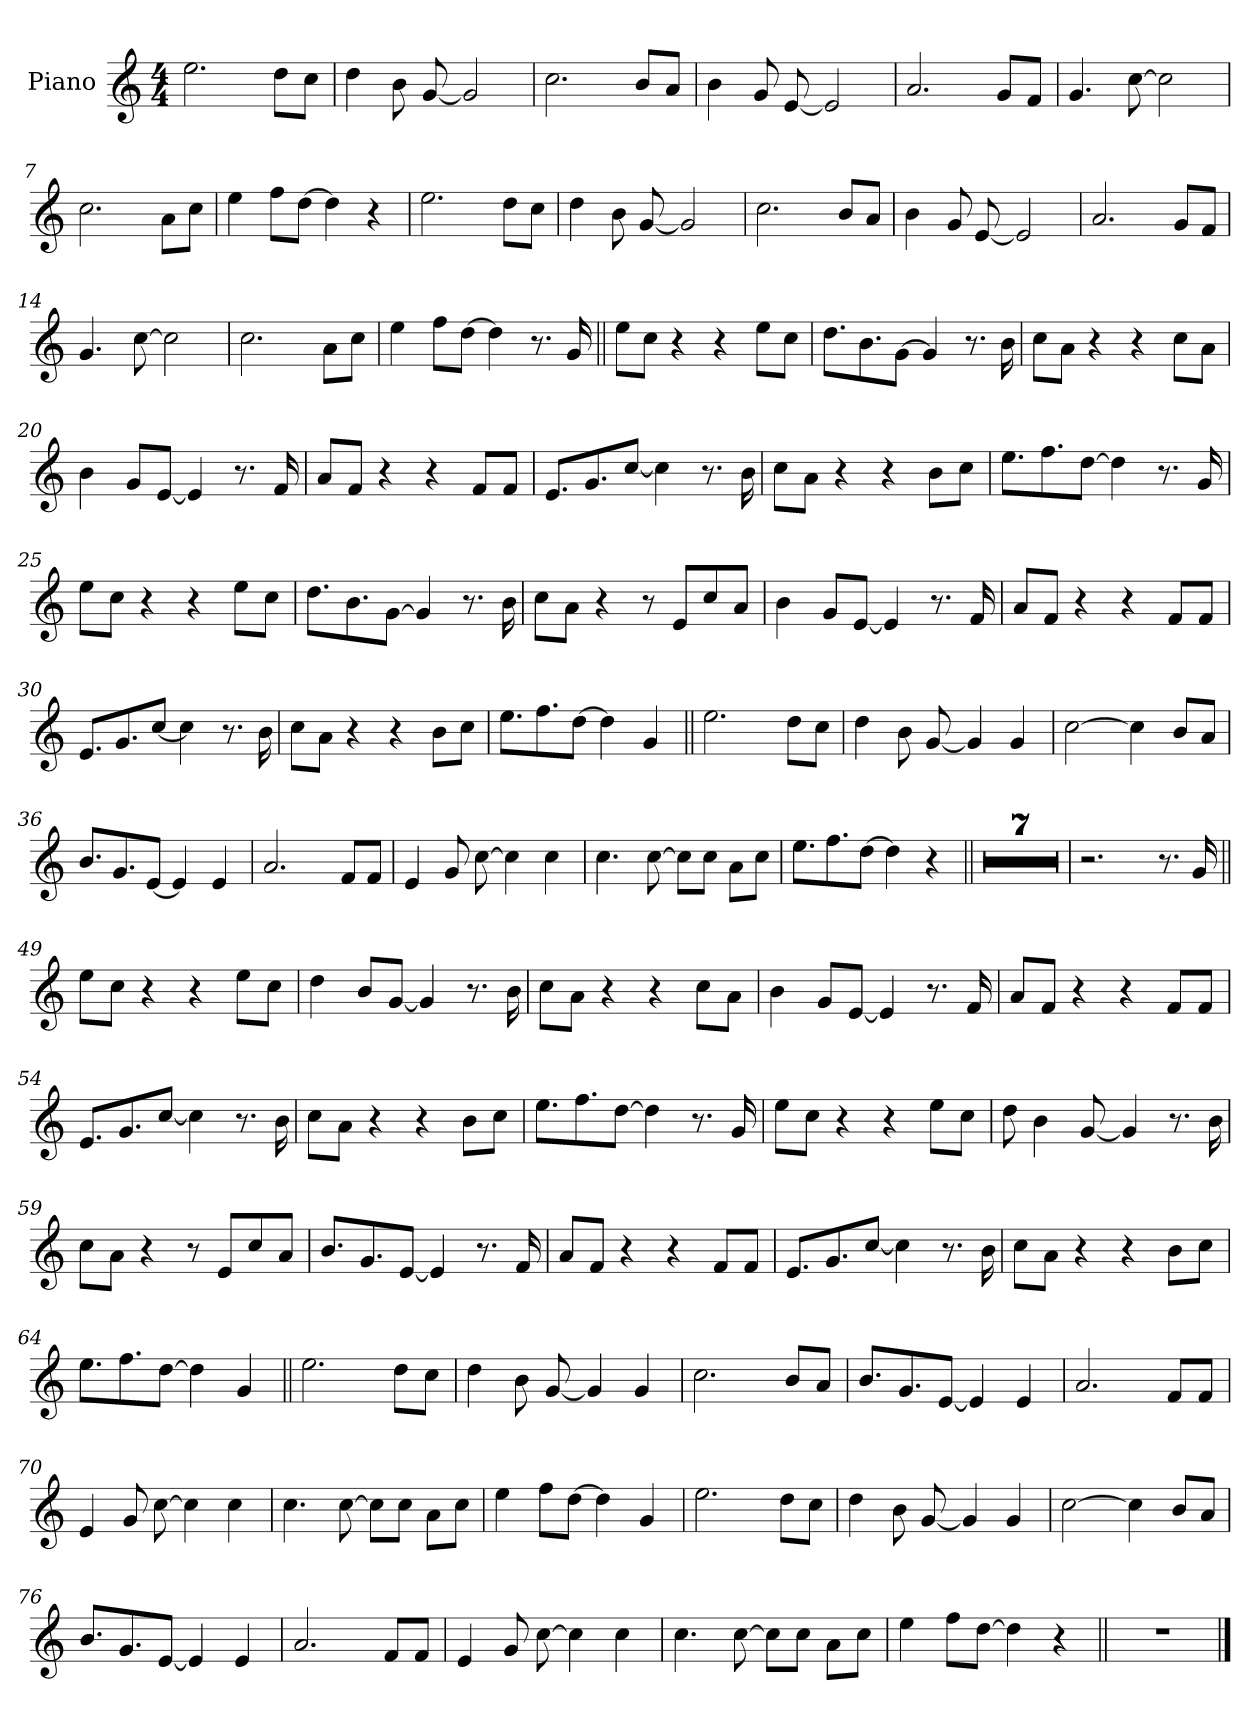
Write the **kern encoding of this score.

**kern
*part1
*staff1
*I"Piano
*I'Pno.
*clefG2
*k[]
*M4/4
*MM130
=1
2.ee!
8dd!L
8cc!J
=2
4dd!
8b!
[8g!
2g!]
=3
2.cc!
8b!L
8a!J
=4
4b!
8g!
[8e!
2e!]
=5
2.a!
8g!L
8f!J
=6
4.g!
[8cc!
2cc!]
=7
2.cc!
8a!L
8cc!J
=8
4ee!
8ff!L
[8dd!J
4dd!]
4r
=9
2.ee!
8dd!L
8cc!J
=10
4dd!
8b!
[8g!
2g!]
=11
2.cc!
8b!L
8a!J
=12
4b!
8g!
[8e!
2e!]
=13
2.a!
8g!L
8f!J
=14
4.g!
[8cc!
2cc!]
=15
2.cc!
8a!L
8cc!J
=16
4ee!
8ff!L
[8dd!J
4dd!]
8.r
16g
=17||
8eeL
8ccJ
4r
4r
8eeL
8ccJ
=18
8.ddL
8.b
[8gJ
4g]
8.r
16b
=19
8ccL
8aJ
4r
4r
8ccL
8aJ
=20
4b
8gL
[8eJ
4e]
8.r
16f
=21
8aL
8fJ
4r
4r
8fL
8fJ
=22
8.eL
8.g
[8ccJ
4cc]
8.r
16b
=23
8ccL
8aJ
4r
4r
8bL
8ccJ
=24
8.eeL
8.ff
[8ddJ
4dd]
8.r
16g
=25
8eeL
8ccJ
4r
4r
8eeL
8ccJ
=26
8.ddL
8.b
[8gJ
4g]
8.r
16b
=27
8ccL
8aJ
4r
8r
8eL
8cc
8aJ
=28
4b
8gL
[8eJ
4e]
8.r
16f
=29
8aL
8fJ
4r
4r
8fL
8fJ
=30
8.eL
8.g
[8ccJ
4cc]
8.r
16b
=31
8ccL
8aJ
4r
4r
8bL
8ccJ
=32
8.eeL
8.ff
[8ddJ
4dd]
4g
=33||
2.ee
8ddL
8ccJ
=34
4dd
8b
[8g
4g]
4g
=35
[2cc
4cc]
8bL
8aJ
=36
8.bL
8.g
[8eJ
4e]
4e
=37
2.a
8fL
8fJ
=38
4e
8g
[8cc
4cc]
4cc
=39
4.cc
[8cc
8ccL]
8ccJ
8aL
8ccJ
=40
8.eeL
8.ff
[8ddJ
4dd]
4r
=41||
1r
=42
1r
=43
1r
=44
1r
=45
1r
=46
1r
=47
1r
=48
2.r
8.r
16g
=49||
8eeL
8ccJ
4r
4r
8eeL
8ccJ
=50
4dd
8bL
[8gJ
4g]
8.r
16b
=51
8ccL
8aJ
4r
4r
8ccL
8aJ
=52
4b
8gL
[8eJ
4e]
8.r
16f
=53
8aL
8fJ
4r
4r
8fL
8fJ
=54
8.eL
8.g
[8ccJ
4cc]
8.r
16b
=55
8ccL
8aJ
4r
4r
8bL
8ccJ
=56
8.eeL
8.ff
[8ddJ
4dd]
8.r
16g
=57
8eeL
8ccJ
4r
4r
8eeL
8ccJ
=58
8dd
4b
[8g
4g]
8.r
16b
=59
8ccL
8aJ
4r
8r
8eL
8cc
8aJ
=60
8.bL
8.g
[8eJ
4e]
8.r
16f
=61
8aL
8fJ
4r
4r
8fL
8fJ
=62
8.eL
8.g
[8ccJ
4cc]
8.r
16b
=63
8ccL
8aJ
4r
4r
8bL
8ccJ
=64
8.eeL
8.ff
[8ddJ
4dd]
4g
=65||
2.ee
8ddL
8ccJ
=66
4dd
8b
[8g
4g]
4g
=67
2.cc
8bL
8aJ
=68
8.bL
8.g
[8eJ
4e]
4e
=69
2.a
8fL
8fJ
=70
4e
8g
[8cc
4cc]
4cc
=71
4.cc
[8cc
8ccL]
8ccJ
8aL
8ccJ
=72
4ee
8ffL
[8ddJ
4dd]
4g
=73
2.ee
8ddL
8ccJ
=74
4dd
8b
[8g
4g]
4g
=75
[2cc
4cc]
8bL
8aJ
=76
8.bL
8.g
[8eJ
4e]
4e
=77
2.a
8fL
8fJ
=78
4e
8g
[8cc
4cc]
4cc
=79
4.cc
[8cc
8ccL]
8ccJ
8aL
8ccJ
=80
4ee
8ffL
[8ddJ
4dd]
4r
=81||
1r
==
*-
